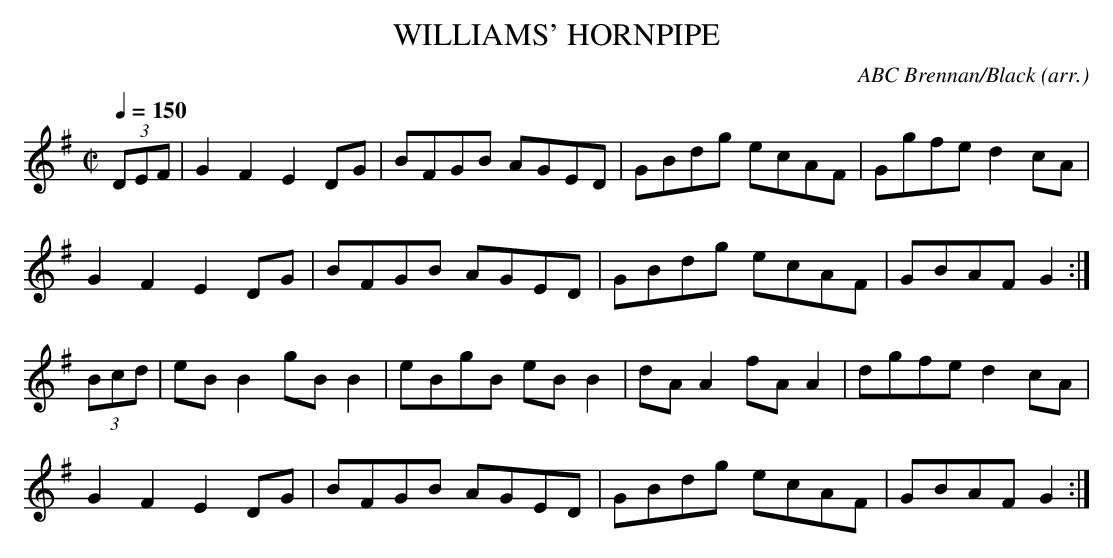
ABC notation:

X:1
T:WILLIAMS' HORNPIPE
C:ABC Brennan/Black (arr.)
have liked the tune because it's in both DMI1001 and
ONMI1850!
Q:1/4=150
M:C|
L:1/8 % dotted rhythm
K:G
(3DEF|G2F2 E2DG|BFGB AGED|GBdg ecAF|Ggfe d2cA|
G2F2 E2DG|BFGB AGED|GBdg ecAF|GBAF G2:|
(3Bcd|eBB2 gBB2|eBgB eBB2|dAA2 fAA2|dgfe d2cA|
G2F2 E2DG|BFGB AGED|GBdg ecAF|GBAF G2:|
